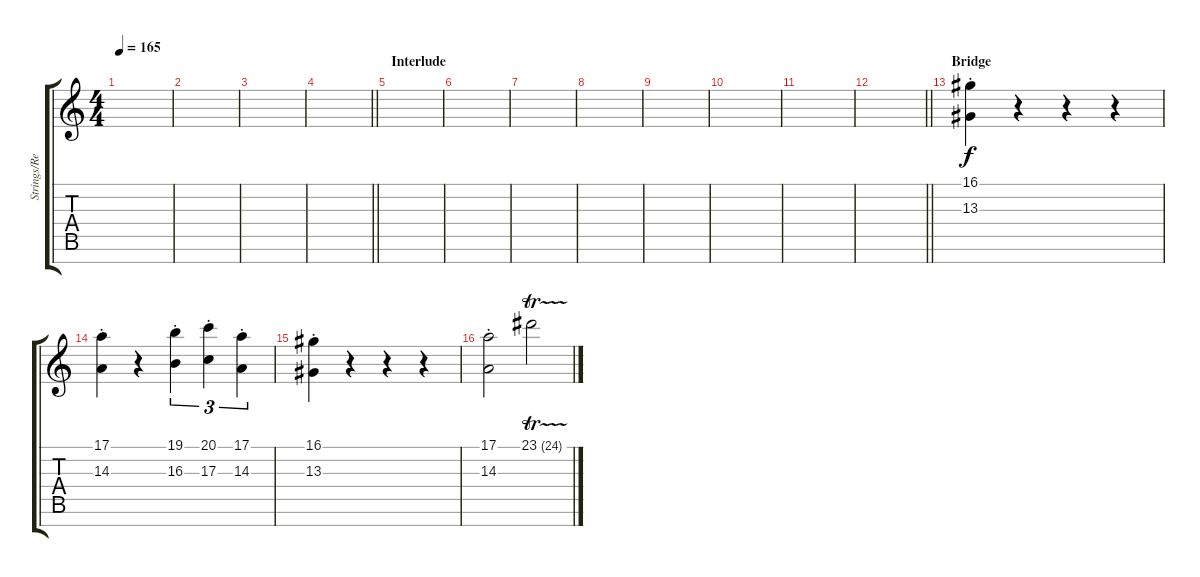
\track ("Strings/Reed" "Strings/Re") {instrument reedorgan}
\staff {score tabs}
\tuning (E4 B3 G3 D3 A2 E2 B1) {hide}
\ts (4 4)
\tempo 165
\clef g2
\ks c
|
|
|
\barLineRight lightlight
|
\section ("" "Interlude")
|
|
|
|
|
|
|
\barLineRight lightlight
|
\section ("" "Bridge")
(16.1{st} 13.3{st}).4 r.4 r.4 r.4 |
(17.1{st} 14.3{st}).4 r.4 (19.1{st} 16.3{st}).4{tu (3 2)} (20.1{st} 17.3{st}).4{tu (3 2)} (17.1{st} 14.3{st}).4{tu (3 2)} |
(16.1{st} 13.3{st}).4 r.4 r.4 r.4 |
(17.1{st} 14.3{st}).2 23.1{tr (24 16)}.2
